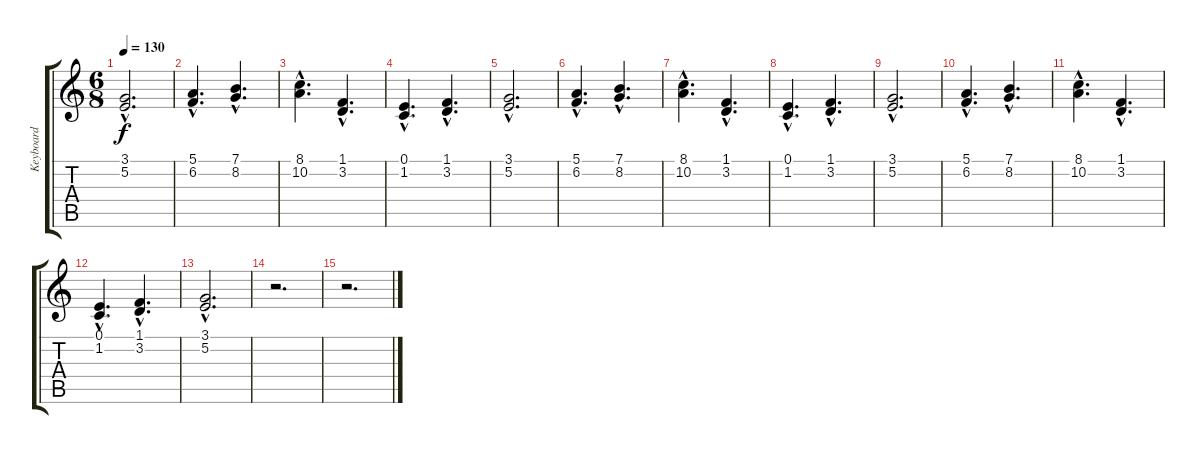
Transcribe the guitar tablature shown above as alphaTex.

\track ("Keyboard" "Keyboard") {instrument synthstrings2}
\staff {score tabs}
\tuning (E4 B3 G3 D3 A2 E2) {hide}
\ts (6 8)
\tempo 130
\clef g2
\ks c
(3.1{hac} 5.2{hac}).2{d dy f} |
(5.1{hac} 6.2{hac}).4{d} (7.1{hac} 8.2{hac}).4{d} |
(8.1{hac} 10.2{hac}).4{d} (1.1{hac} 3.2{hac}).4{d} |
(0.1{hac} 1.2{hac}).4{d} (1.1{hac} 3.2{hac}).4{d} |
(3.1{hac} 5.2{hac}).2{d} |
(5.1{hac} 6.2{hac}).4{d} (7.1{hac} 8.2{hac}).4{d} |
(8.1{hac} 10.2{hac}).4{d} (1.1{hac} 3.2{hac}).4{d} |
(0.1{hac} 1.2{hac}).4{d} (1.1{hac} 3.2{hac}).4{d} |
(3.1{hac} 5.2{hac}).2{d} |
(5.1{hac} 6.2{hac}).4{d} (7.1{hac} 8.2{hac}).4{d} |
(8.1{hac} 10.2{hac}).4{d} (1.1{hac} 3.2{hac}).4{d} |
(0.1{hac} 1.2{hac}).4{d} (1.1{hac} 3.2{hac}).4{d} |
(3.1{hac} 5.2{hac}).2{d} |
r.2{d} |
r.2{d}
